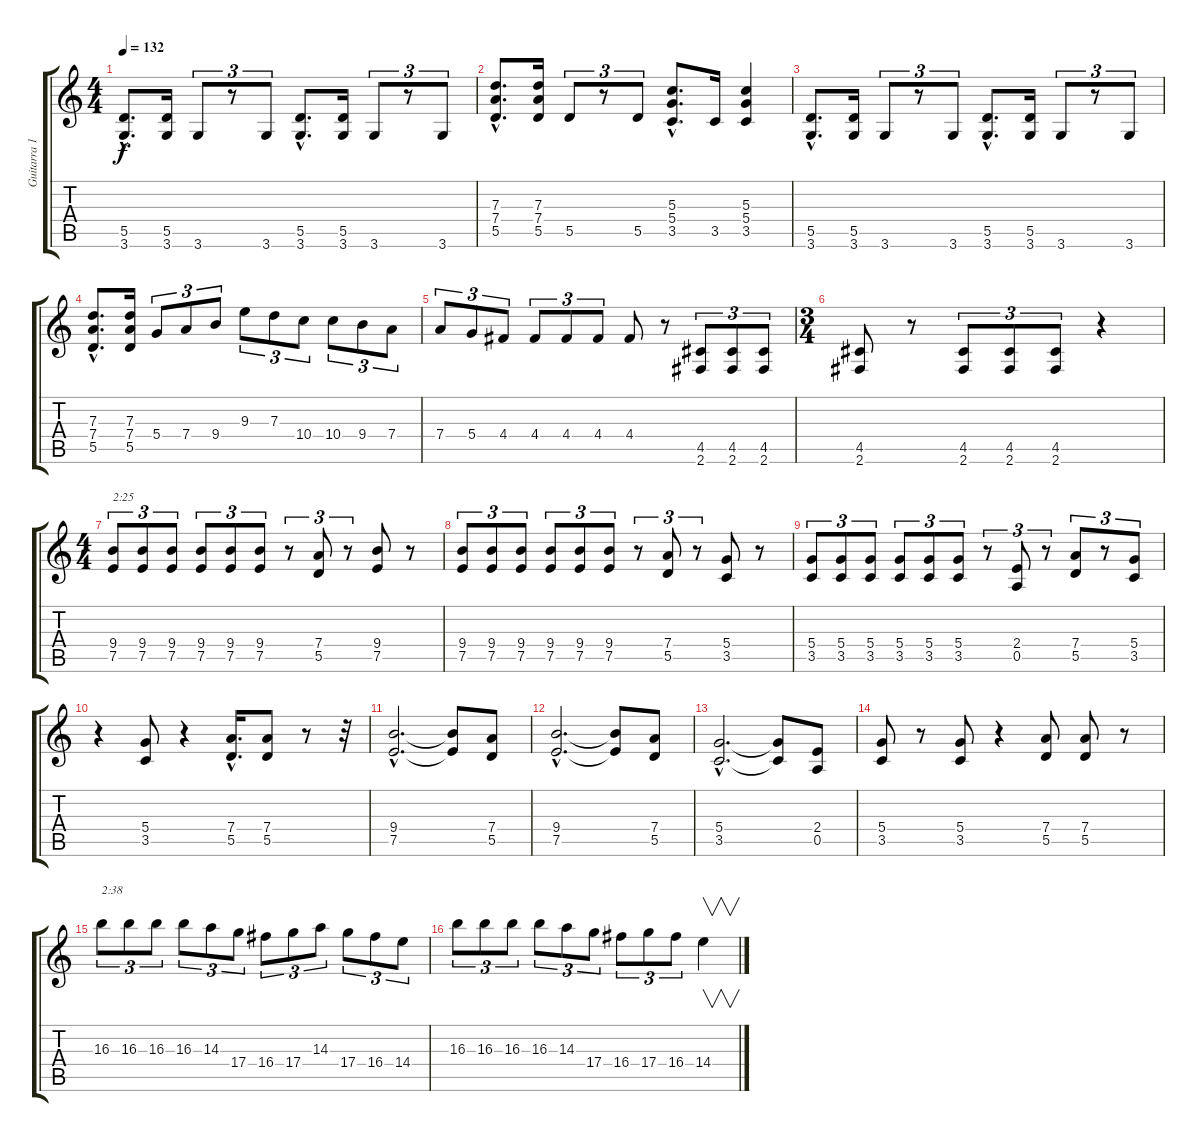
\track ("Guitarra 1" "Guitarra 1") {instrument distortionguitar}
\staff {score tabs}
\tuning (E4 B3 G3 D3 A2 E2) {hide}
\ts (4 4)
\tempo 132
\clef g2
\ks c
(5.5{hac} 3.6{hac}).8{d dy f} (5.5 3.6).16 3.6.8{tu (3 2)} r.8{tu (3 2)} 3.6.8{tu (3 2)} (5.5{hac} 3.6{hac}).8{d} (5.5 3.6).16 3.6.8{tu (3 2)} r.8{tu (3 2)} 3.6.8{tu (3 2)} |
(7.3{hac} 7.4{hac} 5.5{hac}).8{d} (7.3 7.4 5.5).16 5.5.8{tu (3 2)} r.8{tu (3 2)} 5.5.8{tu (3 2)} (5.3{hac} 5.4{hac} 3.5{hac}).8{d} 3.5.16 (5.3 5.4 3.5).4 |
(5.5{hac} 3.6{hac}).8{d} (5.5 3.6).16 3.6.8{tu (3 2)} r.8{tu (3 2)} 3.6.8{tu (3 2)} (5.5{hac} 3.6{hac}).8{d} (5.5 3.6).16 3.6.8{tu (3 2)} r.8{tu (3 2)} 3.6.8{tu (3 2)} |
(7.3{hac} 7.4{hac} 5.5{hac}).8{d} (7.3 7.4 5.5).16 5.4.8{tu (3 2)} 7.4.8{tu (3 2)} 9.4.8{tu (3 2)} 9.3.8{tu (3 2)} 7.3.8{tu (3 2)} 10.4.8{tu (3 2)} 10.4.8{tu (3 2)} 9.4.8{tu (3 2)} 7.4.8{tu (3 2)} |
7.4.8{tu (3 2)} 5.4.8{tu (3 2)} 4.4.8{tu (3 2)} 4.4.8{tu (3 2)} 4.4.8{tu (3 2)} 4.4.8{tu (3 2)} 4.4.8 r.8 (4.5 2.6).8{tu (3 2)} (4.5 2.6).8{tu (3 2)} (4.5 2.6).8{tu (3 2)} |
\ts (3 4)
(4.5 2.6).8 r.8 (4.5 2.6).8{tu (3 2)} (4.5 2.6).8{tu (3 2)} (4.5 2.6).8{tu (3 2)} r.4 |
\ts (4 4)
(9.4 7.5).8{tu (3 2) txt "2:25"} (9.4 7.5).8{tu (3 2)} (9.4 7.5).8{tu (3 2)} (9.4 7.5).8{tu (3 2)} (9.4 7.5).8{tu (3 2)} (9.4 7.5).8{tu (3 2)} r.8{tu (3 2)} (7.4 5.5).8{tu (3 2)} r.8{tu (3 2)} (9.4 7.5).8 r.8 |
(9.4 7.5).8{tu (3 2)} (9.4 7.5).8{tu (3 2)} (9.4 7.5).8{tu (3 2)} (9.4 7.5).8{tu (3 2)} (9.4 7.5).8{tu (3 2)} (9.4 7.5).8{tu (3 2)} r.8{tu (3 2)} (7.4 5.5).8{tu (3 2)} r.8{tu (3 2)} (5.4 3.5).8 r.8 |
(5.4 3.5).8{tu (3 2)} (5.4 3.5).8{tu (3 2)} (5.4 3.5).8{tu (3 2)} (5.4 3.5).8{tu (3 2)} (5.4 3.5).8{tu (3 2)} (5.4 3.5).8{tu (3 2)} r.8{tu (3 2)} (2.4 0.5).8{tu (3 2)} r.8{tu (3 2)} (7.4 5.5).8{tu (3 2)} r.8{tu (3 2)} (5.4 3.5).8{tu (3 2)} |
r.4 (5.4 3.5).8 r.4 (7.4{hac} 5.5{hac}).16{d} (7.4 5.5).8 r.8 r.32 |
(9.4{hac} 7.5{hac}).2{d} (9.4{t} 7.5{t}).8 (7.4 5.5).8 |
(9.4{hac} 7.5{hac}).2{d} (9.4{t} 7.5{t}).8 (7.4 5.5).8 |
(5.4{hac} 3.5{hac}).2{d} (5.4{t} 3.5{t}).8 (2.4 0.5).8 |
(5.4 3.5).8 r.8 (5.4 3.5).8 r.4 (7.4 5.5).8 (7.4 5.5).8 r.8 |
16.3.8{tu (3 2) txt "2:38"} 16.3.8{tu (3 2)} 16.3.8{tu (3 2)} 16.3.8{tu (3 2)} 14.3.8{tu (3 2)} 17.4.8{tu (3 2)} 16.4.8{tu (3 2)} 17.4.8{tu (3 2)} 14.3.8{tu (3 2)} 17.4.8{tu (3 2)} 16.4.8{tu (3 2)} 14.4.8{tu (3 2)} |
16.3.8{tu (3 2)} 16.3.8{tu (3 2)} 16.3.8{tu (3 2)} 16.3.8{tu (3 2)} 14.3.8{tu (3 2)} 17.4.8{tu (3 2)} 16.4.8{tu (3 2)} 17.4.8{tu (3 2)} 16.4.8{tu (3 2)} 14.4.4{v}
